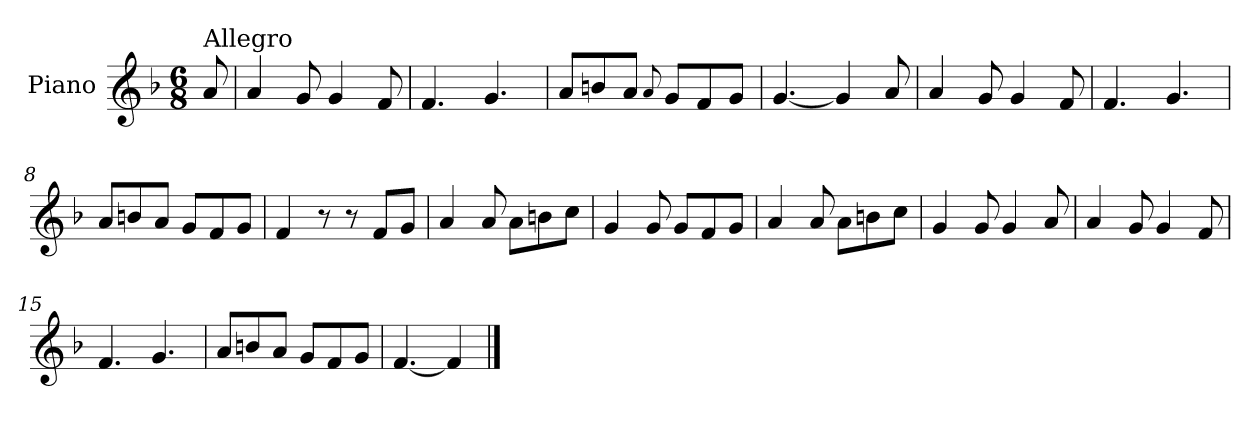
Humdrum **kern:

**kern
*part1
*staff1
*I"Piano
*I'Pno.
*clefG2
*k[b-]
*M6/8
=1
!LO:TX:a:t=Allegro
8a/
=2
4a/
8g/
4g/
8f/
=3
4.f/
4.g/
=4
8a/L
8bn/
8a/J
8qqa/
8g/L
8f/
8g/J
=5
[4.g/
4g/]
8a/
!!LO:LB:g=z
=6
4a/
8g/
4g/
8f/
=7
4.f/
4.g/
=8
8a/L
8bn/
8a/J
8g/L
8f/
8g/J
=9
4f/
8r
8r
8f/L
8g/J
=10
4a/
8a/
8a\L
8bn\
8cc\J
=11
4g/
8g/
8g/L
8f/
8g/J
!!LO:LB:g=z
=12
4a/
8a/
8a\L
8bn\
8cc\J
=13
4g/
8g/
4g/
8a/
=14
4a/
8g/
4g/
8f/
=15
4.f/
4.g/
=16
8a/L
8bn/
8a/J
8g/L
8f/
8g/J
=17
[4.f/
4f/]
==
*-
